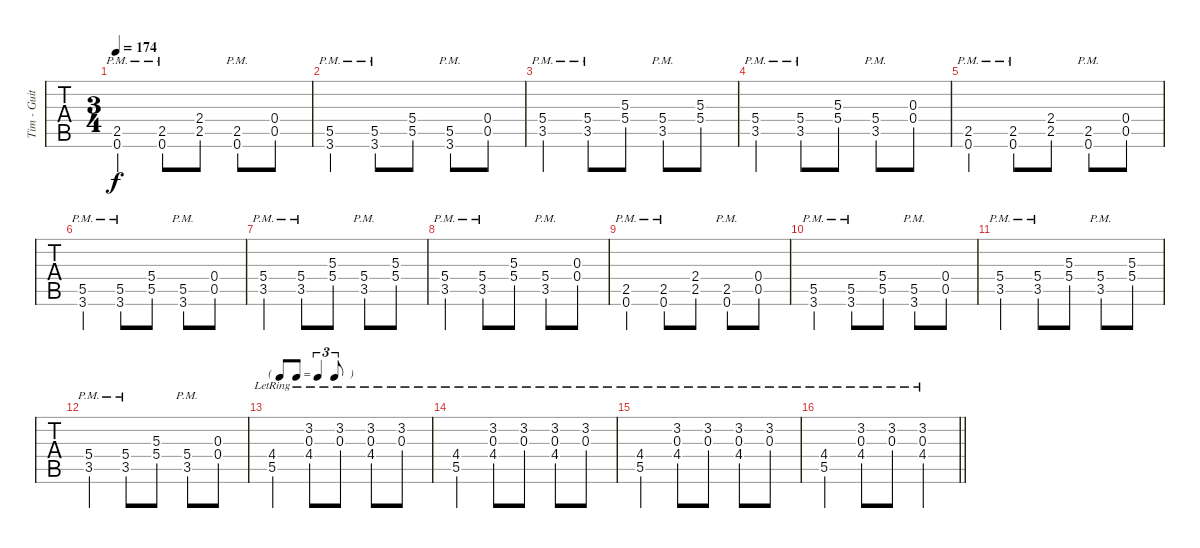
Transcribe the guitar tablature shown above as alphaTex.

\track ("Tim - Guitar One" "Tim - Guit") {instrument acousticguitarsteel}
\staff {tabs}
\tuning (Eb4 Bb3 Gb3 Db3 Ab2 Eb2) {hide}
\ts (3 4)
\tempo 174
\clef g2
\ks ebminor
(2.5{pm} 0.6{pm}).4{dy f} (2.5{pm} 0.6{pm}).8 (2.4 2.5).8 (2.5{pm} 0.6{pm}).8 (0.4 0.5).8 |
(5.5{pm} 3.6{pm}).4 (5.5{pm} 3.6{pm}).8 (5.4 5.5).8 (5.5{pm} 3.6{pm}).8 (0.4 0.5).8 |
(5.4{pm} 3.5{pm}).4 (5.4{pm} 3.5{pm}).8 (5.3 5.4).8 (5.4{pm} 3.5{pm}).8 (5.3 5.4).8 |
(5.4{pm} 3.5{pm}).4 (5.4{pm} 3.5{pm}).8 (5.3 5.4).8 (5.4{pm} 3.5{pm}).8 (0.3 0.4).8 |
(2.5{pm} 0.6{pm}).4 (2.5{pm} 0.6{pm}).8 (2.4 2.5).8 (2.5{pm} 0.6{pm}).8 (0.4 0.5).8 |
(5.5{pm} 3.6{pm}).4 (5.5{pm} 3.6{pm}).8 (5.4 5.5).8 (5.5{pm} 3.6{pm}).8 (0.4 0.5).8 |
(5.4{pm} 3.5{pm}).4 (5.4{pm} 3.5{pm}).8 (5.3 5.4).8 (5.4{pm} 3.5{pm}).8 (5.3 5.4).8 |
(5.4{pm} 3.5{pm}).4 (5.4{pm} 3.5{pm}).8 (5.3 5.4).8 (5.4{pm} 3.5{pm}).8 (0.3 0.4).8 |
(2.5{pm} 0.6{pm}).4 (2.5{pm} 0.6{pm}).8 (2.4 2.5).8 (2.5{pm} 0.6{pm}).8 (0.4 0.5).8 |
(5.5{pm} 3.6{pm}).4 (5.5{pm} 3.6{pm}).8 (5.4 5.5).8 (5.5{pm} 3.6{pm}).8 (0.4 0.5).8 |
(5.4{pm} 3.5{pm}).4 (5.4{pm} 3.5{pm}).8 (5.3 5.4).8 (5.4{pm} 3.5{pm}).8 (5.3 5.4).8 |
(5.4{pm} 3.5{pm}).4 (5.4{pm} 3.5{pm}).8 (5.3 5.4).8 (5.4{pm} 3.5{pm}).8 (0.3 0.4).8 |
\tf triplet8th
(4.4{lr} 5.5{lr}).4 (3.2{lr} 0.3{lr} 4.4{lr}).8 (3.2{lr} 0.3{lr}).8 (3.2{lr} 0.3{lr} 4.4{lr}).8 (3.2{lr} 0.3{lr}).8 |
(4.4{lr} 5.5{lr}).4 (3.2{lr} 0.3{lr} 4.4{lr}).8 (3.2{lr} 0.3{lr}).8 (3.2{lr} 0.3{lr} 4.4{lr}).8 (3.2{lr} 0.3{lr}).8 |
(4.4{lr} 5.5{lr}).4 (3.2{lr} 0.3{lr} 4.4{lr}).8 (3.2{lr} 0.3{lr}).8 (3.2{lr} 0.3{lr} 4.4{lr}).8 (3.2{lr} 0.3{lr}).8 |
\barLineRight lightlight
(4.4{lr} 5.5{lr}).4 (3.2{lr} 0.3{lr} 4.4{lr}).8 (3.2{lr} 0.3{lr}).8 (3.2{lr} 0.3{lr} 4.4{lr}).4
